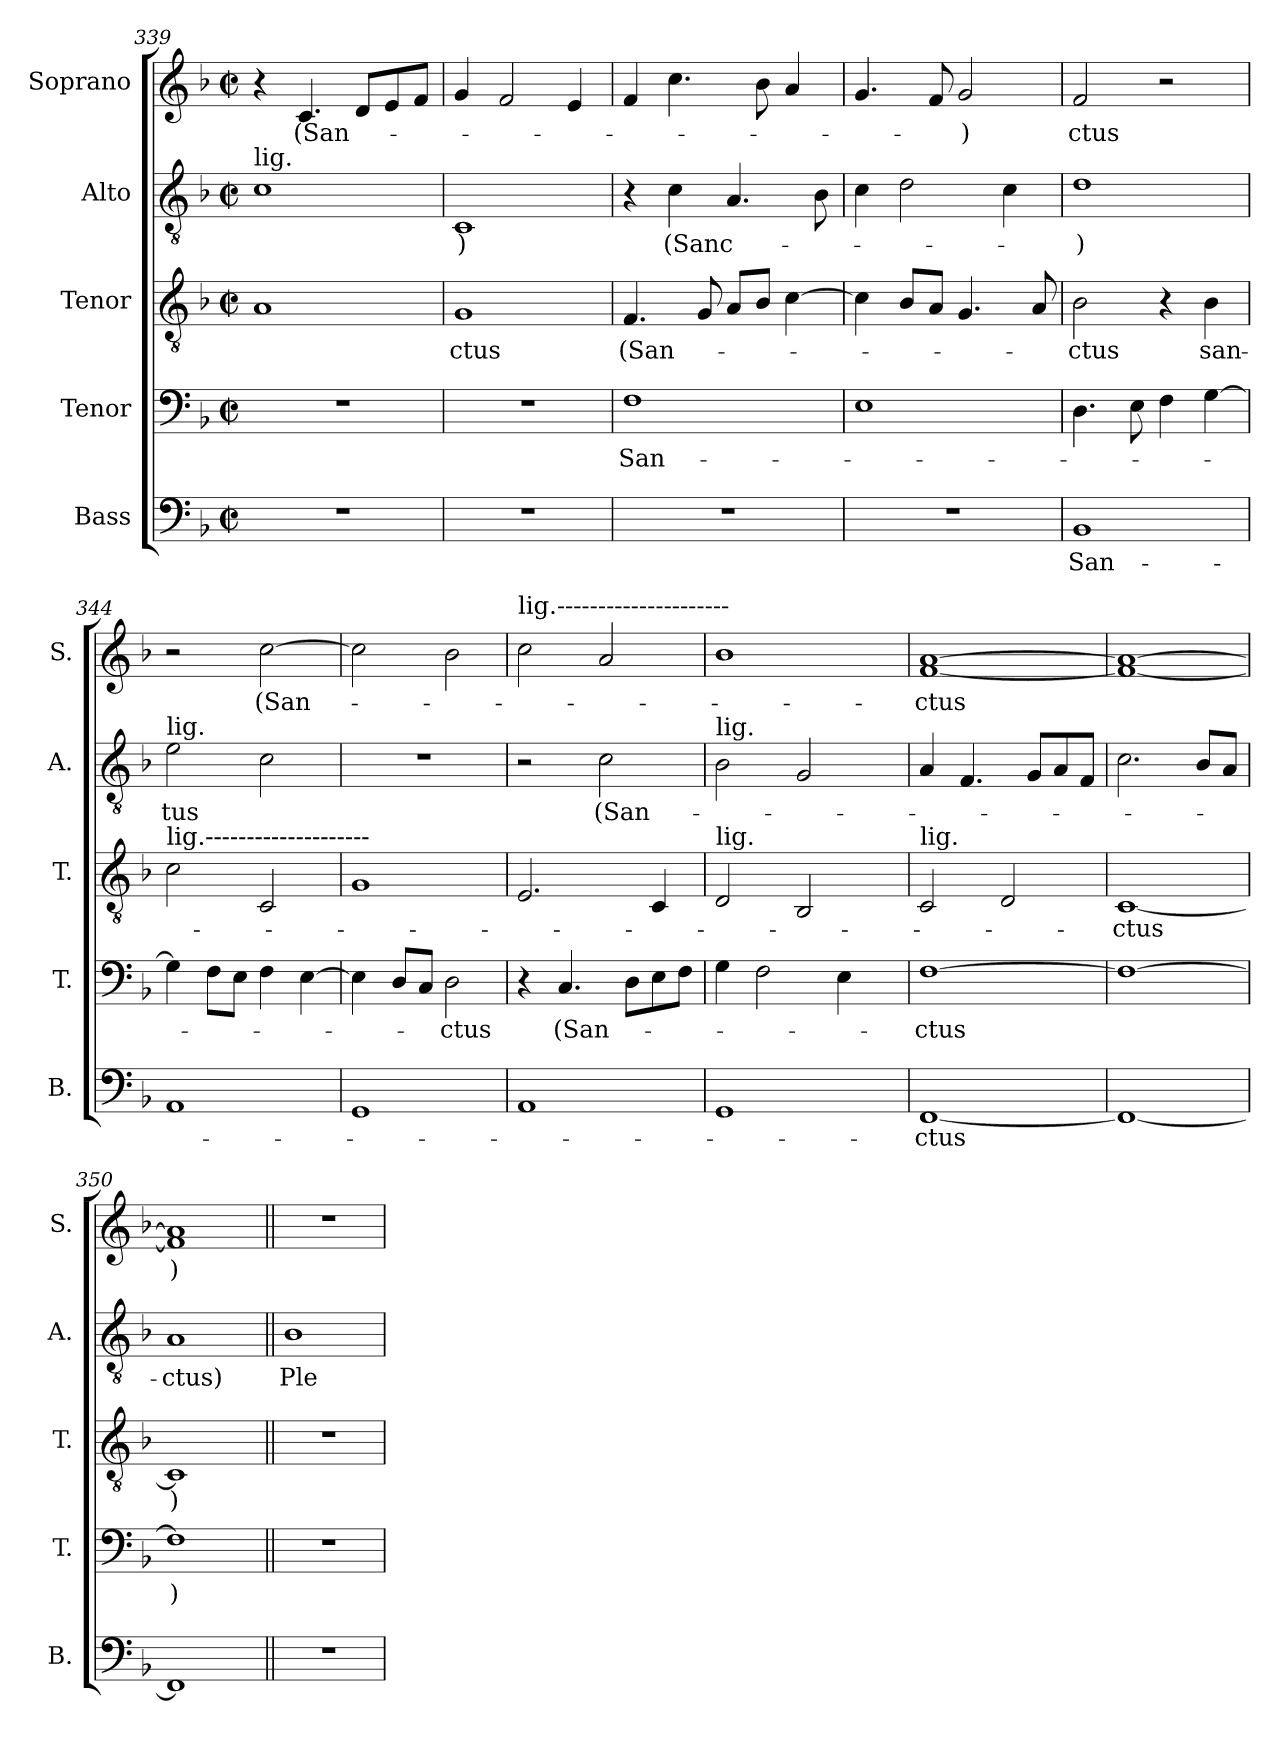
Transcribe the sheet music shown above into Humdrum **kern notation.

**kern	**text	**kern	**text	**kern	**text	**kern	**text	**kern	**text
*part5	*part5	*part4	*part4	*part3	*part3	*part2	*part2	*part1	*part1
*staff5	*staff5	*staff4	*staff4	*staff3	*staff3	*staff2	*staff2	*staff1	*staff1
*I"Bass	*	*I"Tenor	*	*I"Tenor	*	*I"Alto	*	*I"Soprano	*
*I'B.	*	*I'T.	*	*I'T.	*	*I'A.	*	*I'S.	*
*clefF4	*	*clefF4	*	*clefGv2	*	*clefGv2	*	*clefG2	*
*k[b-]	*	*k[b-]	*	*k[b-]	*	*k[b-]	*	*k[b-]	*
*M2/2	*	*M2/2	*	*M2/2	*	*M2/2	*	*M2/2	*
*met(c|)	*	*met(c|)	*	*met(c|)	*	*met(c|)	*	*met(c|)	*
=339	=339	=339	=339	=339	=339	=339	=339	=339	=339
!	!	!	!	!	!	!LO:TX:a:t=lig.	!	!	!
1r	.	1r	.	1A	.	1c	.	4r	.
!	!	!	!	!	!	!	!	!	!LO:LY:b
.	.	.	.	.	.	.	.	4.c/	(San-
.	.	.	.	.	.	.	.	8d/L	.
.	.	.	.	.	.	.	.	8e/	.
.	.	.	.	.	.	.	.	8f/J	.
=340	=340	=340	=340	=340	=340	=340	=340	=340	=340
!	!	!	!	!	!LO:LY:b	!	!LO:LY:b	!	!
1r	.	1r	.	1G	-ctus	1C	)	4g/	.
.	.	.	.	.	.	.	.	2f/	.
.	.	.	.	.	.	.	.	4e/	.
!!LO:LB:g=z
=341	=341	=341	=341	=341	=341	=341	=341	=341	=341
!	!	!	!LO:LY:b	!	!LO:LY:b	!	!	!	!
1r	.	1F	San-	4.F/	(San-	4r	.	4f/	.
!	!	!	!	!	!	!	!LO:LY:b	!	!
.	.	.	.	.	.	4c\	(Sanc-	4.cc\	.
.	.	.	.	8G/	.	.	.	.	.
.	.	.	.	8A/L	.	4.A/	.	.	.
.	.	.	.	8B-/J	.	.	.	8b-\	.
.	.	.	.	[4c\	.	.	.	4a/	.
.	.	.	.	.	.	8B-\	.	.	.
=342	=342	=342	=342	=342	=342	=342	=342	=342	=342
1r	.	1E	.	4c\]	.	4c\	.	4.g/	.
.	.	.	.	8B-/L	.	2d\	.	.	.
.	.	.	.	8A/J	.	.	.	8f/	.
!	!	!	!	!	!	!	!	!	!LO:LY:b
.	.	.	.	4.G/	.	.	.	2g/	)
.	.	.	.	.	.	4c\	.	.	.
.	.	.	.	8A/	.	.	.	.	.
=343	=343	=343	=343	=343	=343	=343	=343	=343	=343
!	!LO:LY:b	!	!	!	!LO:LY:b	!	!LO:LY:b	!	!LO:LY:b
1BB-	San-	4.D\	.	2B-\	-ctus	1d	)	2f/	-ctus
.	.	8E\	.	.	.	.	.	.	.
.	.	4F\	.	4r	.	.	.	2r	.
!	!	!	!	!	!LO:LY:b	!	!	!	!
.	.	[4G\	.	4B-\	san-	.	.	.	.
=344	=344	=344	=344	=344	=344	=344	=344	=344	=344
!	!	!	!	!	!	!LO:TX:a:t=lig.	!	!	!
!	!	!	!	!LO:TX:a:t=lig.--------------------	!	!	!	!	!
!	!	!	!	!	!	!	!LO:LY:b	!	!
1AA	.	4G\]	.	2c\	.	2e\	-tus	2r	.
.	.	8F\L	.	.	.	.	.	.	.
.	.	8E\J	.	.	.	.	.	.	.
!	!	!	!	!	!	!	!	!	!LO:LY:b
.	.	4F\	.	2C/	.	2c\	.	[2cc\	(San-
.	.	[4E\	.	.	.	.	.	.	.
=345	=345	=345	=345	=345	=345	=345	=345	=345	=345
1GG	.	4E\]	.	1G	.	1r	.	2cc\]	.
.	.	8D/L	.	.	.	.	.	.	.
.	.	8C/J	.	.	.	.	.	.	.
!	!	!	!LO:LY:b	!	!	!	!	!	!
.	.	2D\	ctus	.	.	.	.	2b-\	.
=346	=346	=346	=346	=346	=346	=346	=346	=346	=346
!	!	!	!	!	!	!	!	!LO:TX:a:t=lig.---------------------	!
1AA	.	4r	.	2.E/	.	2r	.	2cc\	.
!	!	!	!LO:LY:b	!	!	!	!	!	!
.	.	4.C/	(San-	.	.	.	.	.	.
!	!	!	!	!	!	!	!LO:LY:b	!	!
.	.	.	.	.	.	2c\	(San-	2a/	.
.	.	8D\L	.	.	.	.	.	.	.
.	.	8E\	.	4C/	.	.	.	.	.
.	.	8F\J	.	.	.	.	.	.	.
!!LO:PB:g=z
=347	=347	=347	=347	=347	=347	=347	=347	=347	=347
!	!	!	!	!	!	!LO:TX:a:t=lig.	!	!	!
!	!	!	!	!LO:TX:a:t=lig.	!	!	!	!	!
1GG	.	4G\	.	2D/	.	2B-\	.	1b-	.
.	.	2F\	.	.	.	.	.	.	.
.	.	.	.	2BB-/	.	2G/	.	.	.
.	.	4E\	.	.	.	.	.	.	.
=348	=348	=348	=348	=348	=348	=348	=348	=348	=348
!	!	!	!	!LO:TX:a:t=lig.	!	!	!	!	!
!	!LO:LY:b	!	!LO:LY:b	!	!	!	!	!	!LO:LY:b
[1FF	-ctus	[1F	-ctus	2C/	.	4A/	.	[1f [1a	-ctus
.	.	.	.	.	.	4.F/	.	.	.
.	.	.	.	2D/	.	.	.	.	.
.	.	.	.	.	.	8G/L	.	.	.
.	.	.	.	.	.	8A/	.	.	.
.	.	.	.	.	.	8F/J	.	.	.
=349	=349	=349	=349	=349	=349	=349	=349	=349	=349
!	!	!	!	!	!LO:LY:b	!	!	!	!
1FF_	.	1F_	.	[1C	-ctus	2.c\	.	1f_ 1a_	.
.	.	.	.	.	.	8B-/L	.	.	.
.	.	.	.	.	.	8A/J	.	.	.
=350	=350	=350	=350	=350	=350	=350	=350	=350	=350
!	!	!	!LO:LY:b	!	!LO:LY:b	!	!LO:LY:b	!	!LO:LY:b
1FF]	.	1F]	)	1C]	)	1A	ctus)	1f] 1a]	)
=351||	=351||	=351||	=351||	=351||	=351||	=351||	=351||	=351||	=351||
!	!	!	!	!	!	!	!LO:LY:b	!	!
1r	.	1r	.	1r	.	1B-	-Ple-	1r	.
=	=	=	=	=	=	=	=	=	=
*-	*-	*-	*-	*-	*-	*-	*-	*-	*-
